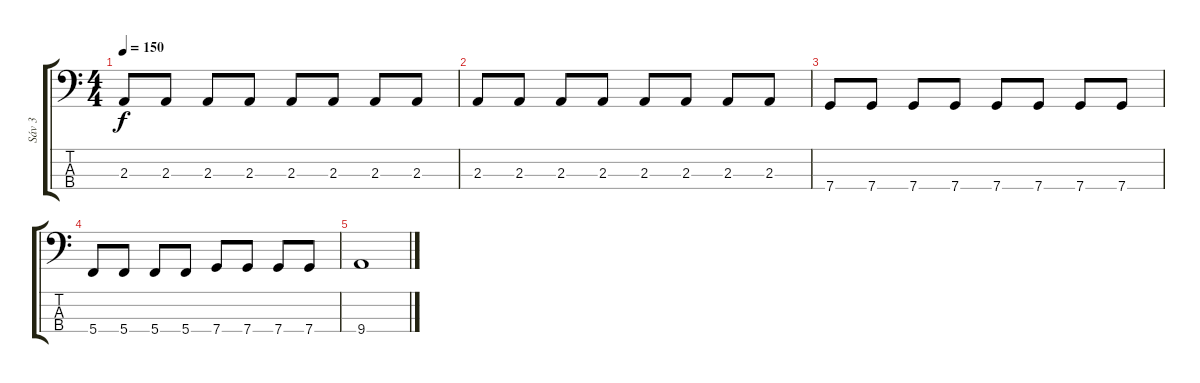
\track ("Sáv 3" "Sáv 3") {instrument electricbassfinger}
\staff {score tabs}
\tuning (F2 C2 G1 C1) {hide}
\ts (4 4)
\tempo 150
\clef f4
\ks c
2.3.8{dy f} 2.3.8 2.3.8 2.3.8 2.3.8 2.3.8 2.3.8 2.3.8 |
2.3.8 2.3.8 2.3.8 2.3.8 2.3.8 2.3.8 2.3.8 2.3.8 |
7.4.8 7.4.8 7.4.8 7.4.8 7.4.8 7.4.8 7.4.8 7.4.8 |
5.4.8 5.4.8 5.4.8 5.4.8 7.4.8 7.4.8 7.4.8 7.4.8 |
9.4.1
